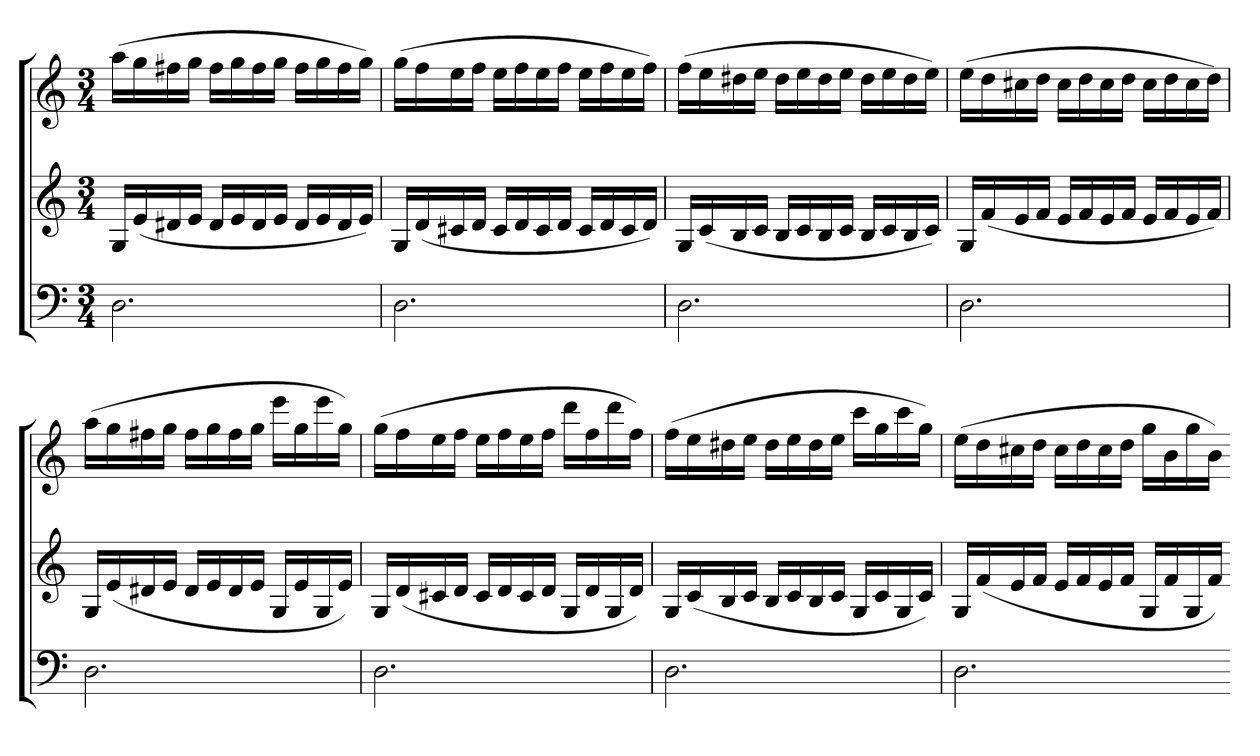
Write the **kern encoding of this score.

**kern	**kern	**kern
*part3	*part2	*part1
*staff3	*staff2	*staff1
*M3/4	*M3/4	*M3/4
=	=	=
2.D	16GLL	(16aaLL
.	(16e	16gg
.	16d#X	16ff#X
.	16eJJ	16ggJJ
.	16d#LL	16ff#LL
.	16e	16gg
.	16d#	16ff#
.	16eJJ	16ggJJ
.	16d#LL	16ff#LL
.	16e	16gg
.	16d#	16ff#
.	16eJJ)	16ggJJ)
=	=	=
2.D	16GLL	(16ggLL
.	(16d	16ff
.	16c#X	16ee
.	16dJJ	16ffJJ
.	16c#LL	16eeLL
.	16d	16ff
.	16c#	16ee
.	16dJJ	16ffJJ
.	16c#LL	16eeLL
.	16d	16ff
.	16c#	16ee
.	16dJJ)	16ffJJ)
=	=	=
2.D	16GLL	(16ffLL
.	(16c	16ee
.	16B	16dd#X
.	16cJJ	16eeJJ
.	16BLL	16dd#LL
.	16c	16ee
.	16B	16dd#
.	16cJJ	16eeJJ
.	16BLL	16dd#LL
.	16c	16ee
.	16B	16dd#
.	16cJJ)	16eeJJ)
=	=	=
2.D	16GLL	(16eeLL
.	(16f	16dd
.	16e	16cc#X
.	16fJJ	16ddJJ
.	16eLL	16cc#LL
.	16f	16dd
.	16e	16cc#
.	16fJJ	16ddJJ
.	16eLL	16cc#LL
.	16f	16dd
.	16e	16cc#
.	16fJJ)	16ddJJ)
=	=	=
2.D	16GLL	(16aaLL
.	(16e	16gg
.	16d#X	16ff#X
.	16eJJ	16ggJJ
.	16d#LL	16ff#LL
.	16e	16gg
.	16d#	16ff#
.	16eJJ	16ggJJ
.	16GLL	16eeeLL
.	16e	16gg
.	16G	16eee
.	16eJJ)	16ggJJ)
=	=	=
2.D	16GLL	(16ggLL
.	(16d	16ff
.	16c#X	16ee
.	16dJJ	16ffJJ
.	16c#LL	16eeLL
.	16d	16ff
.	16c#	16ee
.	16dJJ	16ffJJ
.	16GLL	16dddLL
.	16d	16ff
.	16G	16ddd
.	16dJJ)	16ffJJ)
=	=	=
2.D	16GLL	(16ffLL
.	(16c	16ee
.	16B	16dd#X
.	16cJJ	16eeJJ
.	16BLL	16dd#LL
.	16c	16ee
.	16B	16dd#
.	16cJJ	16eeJJ
.	16GLL	16cccLL
.	16c	16gg
.	16G	16ccc
.	16cJJ)	16ggJJ)
=	=	=
2.D	16GLL	(16eeLL
.	(16f	16dd
.	16e	16cc#X
.	16fJJ	16ddJJ
.	16eLL	16cc#LL
.	16f	16dd
.	16e	16cc#
.	16fJJ	16ddJJ
.	16GLL	16ggLL
.	16f	16b
.	16G	16gg
.	16fJJ)	16bJJ)
=-	=-	=-
*-	*-	*-
